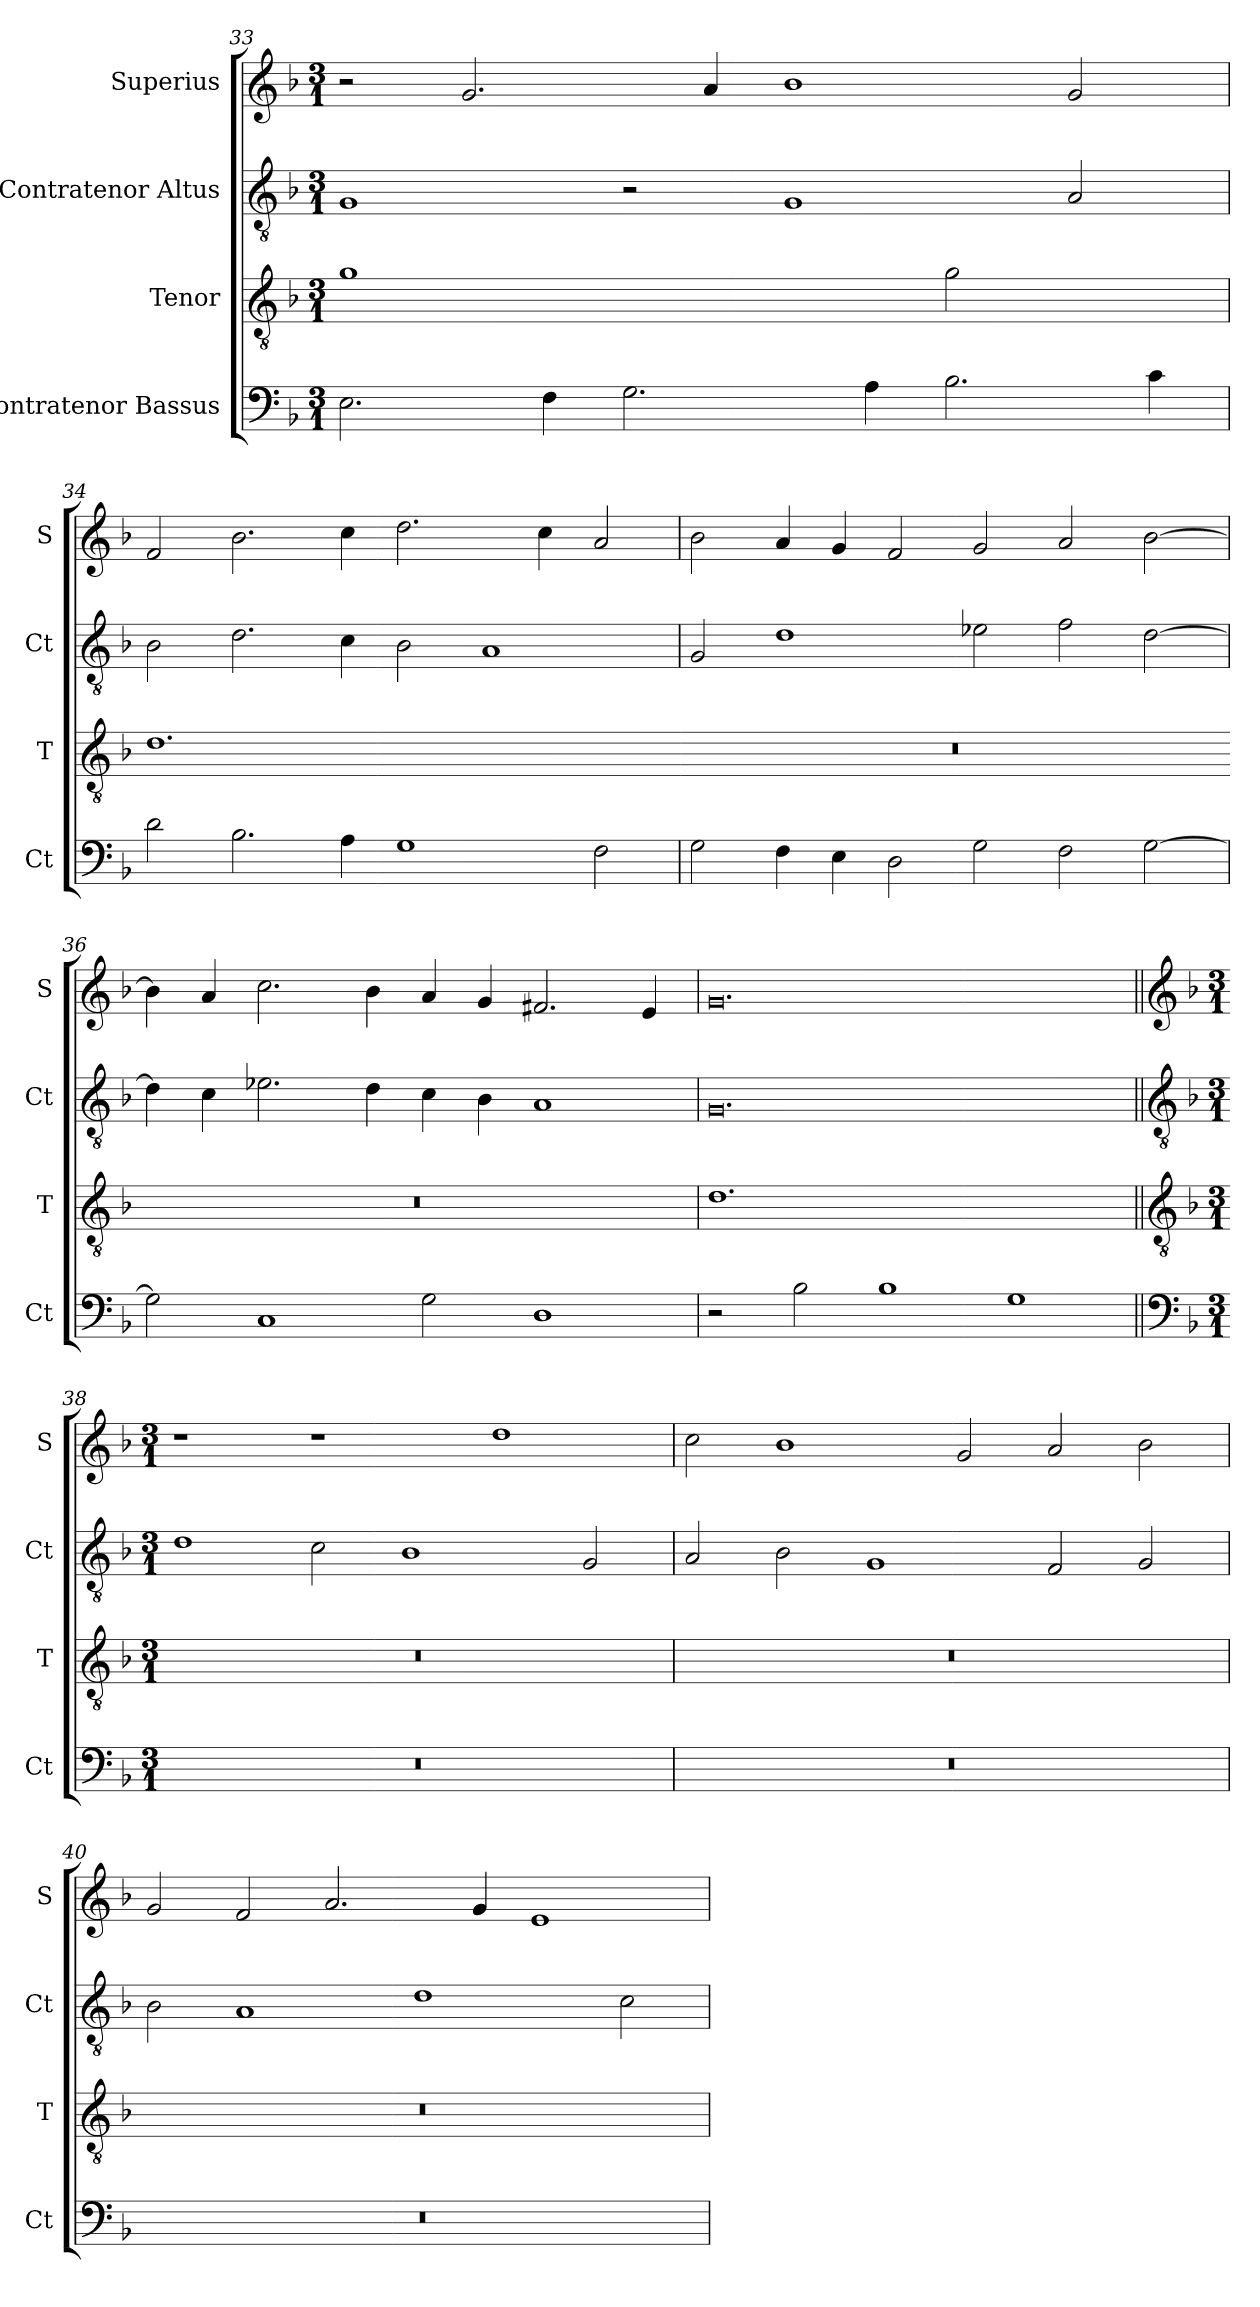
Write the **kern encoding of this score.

**kern	**kern	**kern	**kern
*part4	*part3	*part2	*part1
*staff4	*staff3	*staff2	*staff1
*I"Contratenor Bassus	*I"Tenor	*I"Contratenor Altus	*I"Superius
*I'Ct	*I'T	*I'Ct	*I'S
*clefF4	*clefGv2	*clefGv2	*clefG2
*k[b-]	*k[b-]	*k[b-]	*k[b-]
*M3/1	*M3/1	*M3/1	*M3/1
=33	=33	=33	=33
!	!LO:N:vis=1	!	!
2.E\	0g	1G	2r
.	.	.	2.g/
4F\	.	.	.
2.G\	.	2r	.
.	.	.	4a/
.	.	1G	1b-
4A\	.	.	.
!	!LO:N:vis=2	!	!
2.B-\	1g	.	.
.	.	2A/	2g/
4c\	.	.	.
=34	=34	=34	=34
!	!LO:N:vis=1.	!	!
2d\	0.d	2B-\	2f/
2.B-\	.	2.d\	2.b-\
4A\	.	4c\	4cc\
1G	.	2B-\	2.dd\
.	.	1A	.
.	.	.	4cc\
2F\	.	.	2a/
=35	=35-	=35	=35
!	!LO:N:vis=1.	!	!
2G\	0.r	2G/	2b-\
4F\	.	1d	4a/
4E\	.	.	4g/
2D\	.	.	2f/
2G\	.	2e-X\	2g/
2F\	.	2f\	2a/
[2G\	.	[2d\	[2b-\
=36	=36-	=36	=36
!	!LO:N:vis=1.	!	!
2G\]	0.r	4d\]	4b-\]
.	.	4c\	4a/
1C	.	2.e-X\	2.cc\
.	.	4d\	4b-\
2G\	.	4c\	4a/
.	.	4B-\	4g/
1D	.	1A	2.f#X/
.	.	.	4e/
=37	=37	=37	=37
!	!LO:N:vis=1.	!	!
2r	0.d	0.G	0.g
2B-\	.	.	.
1B-	.	.	.
1G	.	.	.
=38||	=38||	=38||	=38||
*clefF4	*clefGv2	*clefGv2	*clefG2
*k[b-]	*k[b-]	*k[b-]	*k[b-]
*M3/1	*M3/1	*M3/1	*M3/1
0.r	0.r	1d	1r
.	.	2c\	1r
.	.	1B-	.
.	.	.	1dd
.	.	2G/	.
=39	=39	=39	=39
0.r	0.r	2A/	2cc\
.	.	2B-\	1b-
.	.	1G	.
.	.	.	2g/
.	.	2F/	2a/
.	.	2G/	2b-\
=40	=40	=40	=40
0.r	0.r	2B-\	2g/
.	.	1A	2f/
.	.	.	2.a/
.	.	1d	.
.	.	.	4g/
.	.	.	1e
.	.	2c\	.
=	=	=	=
*-	*-	*-	*-
